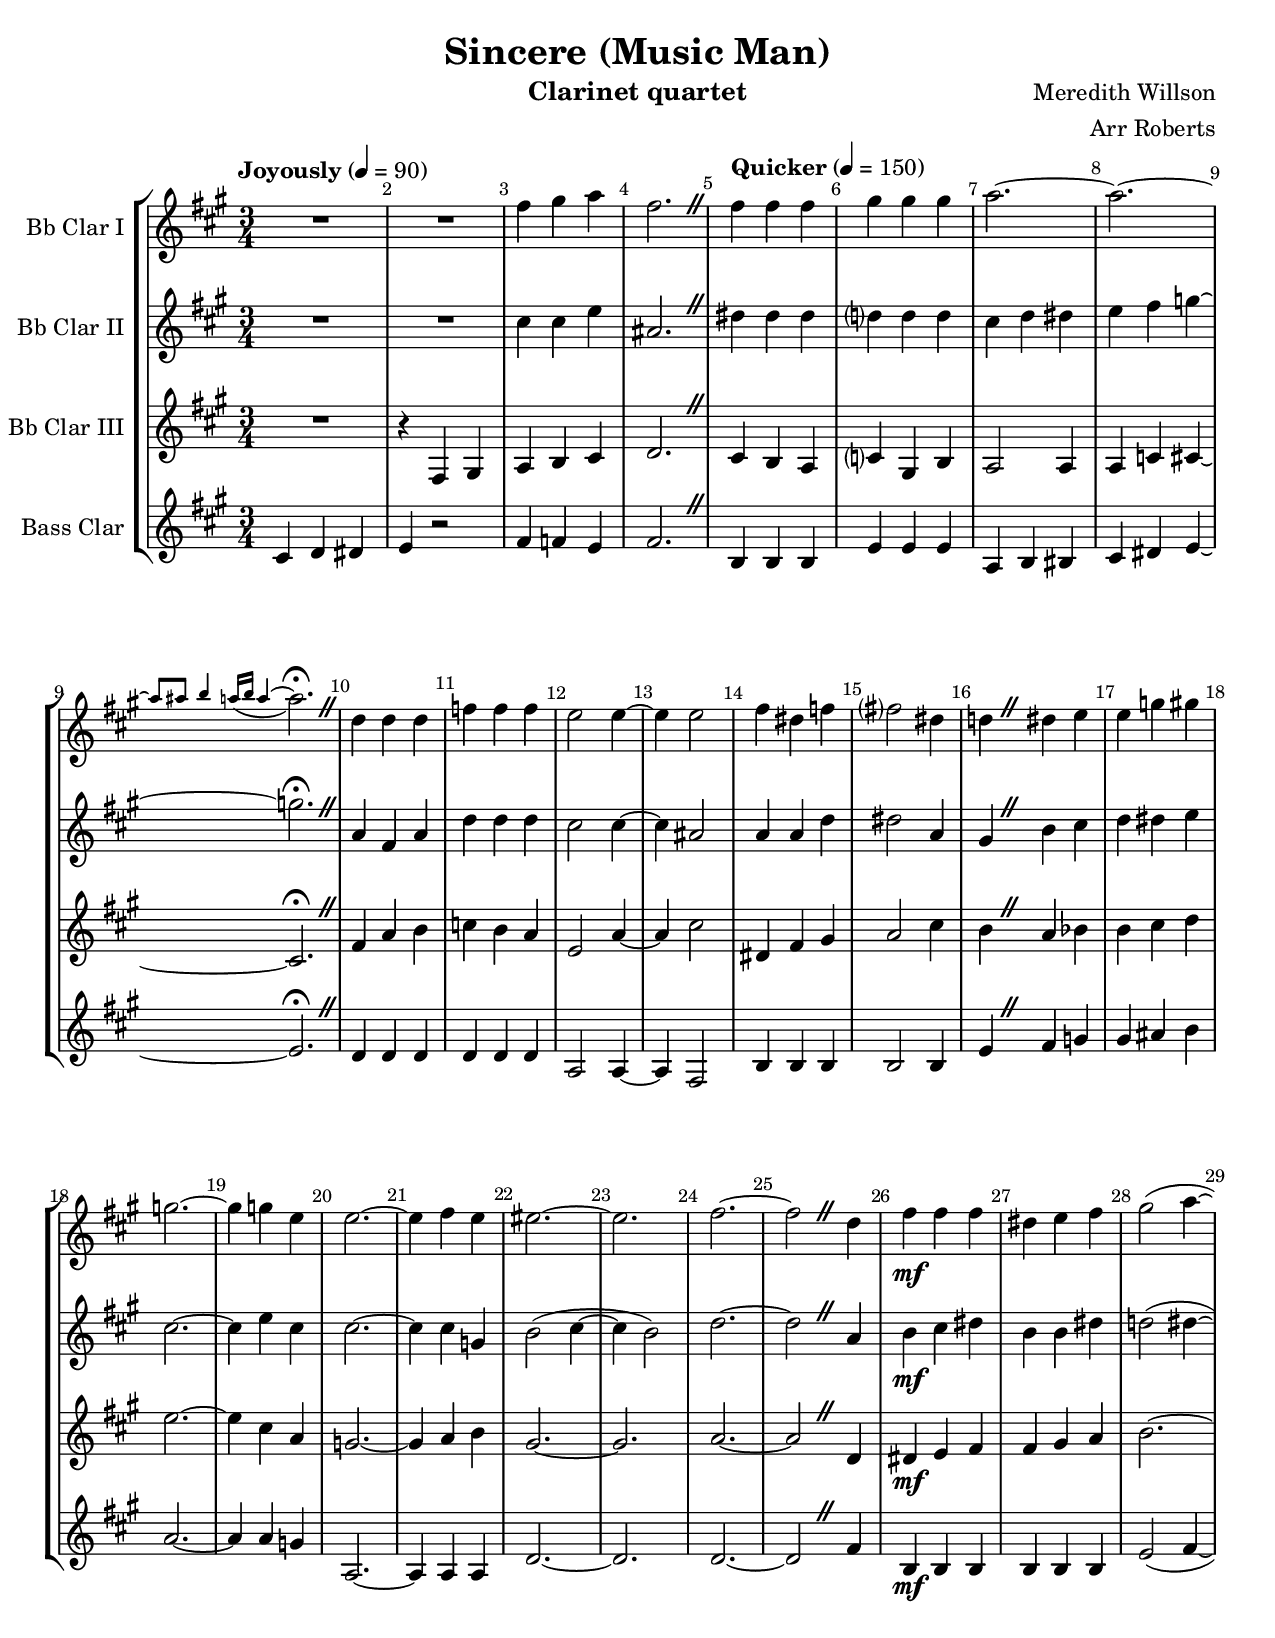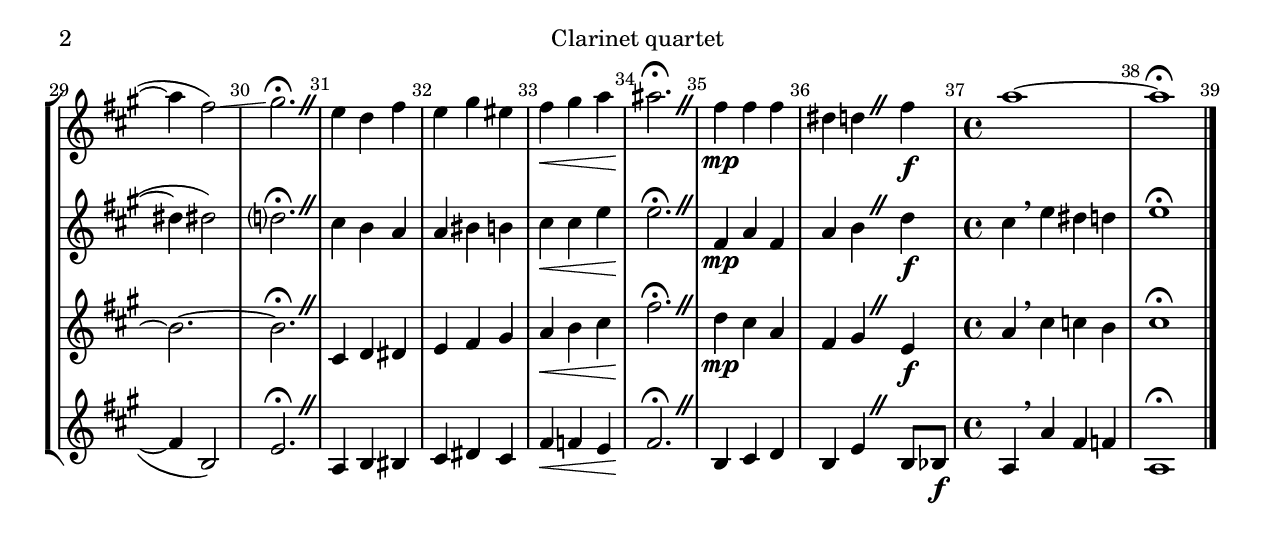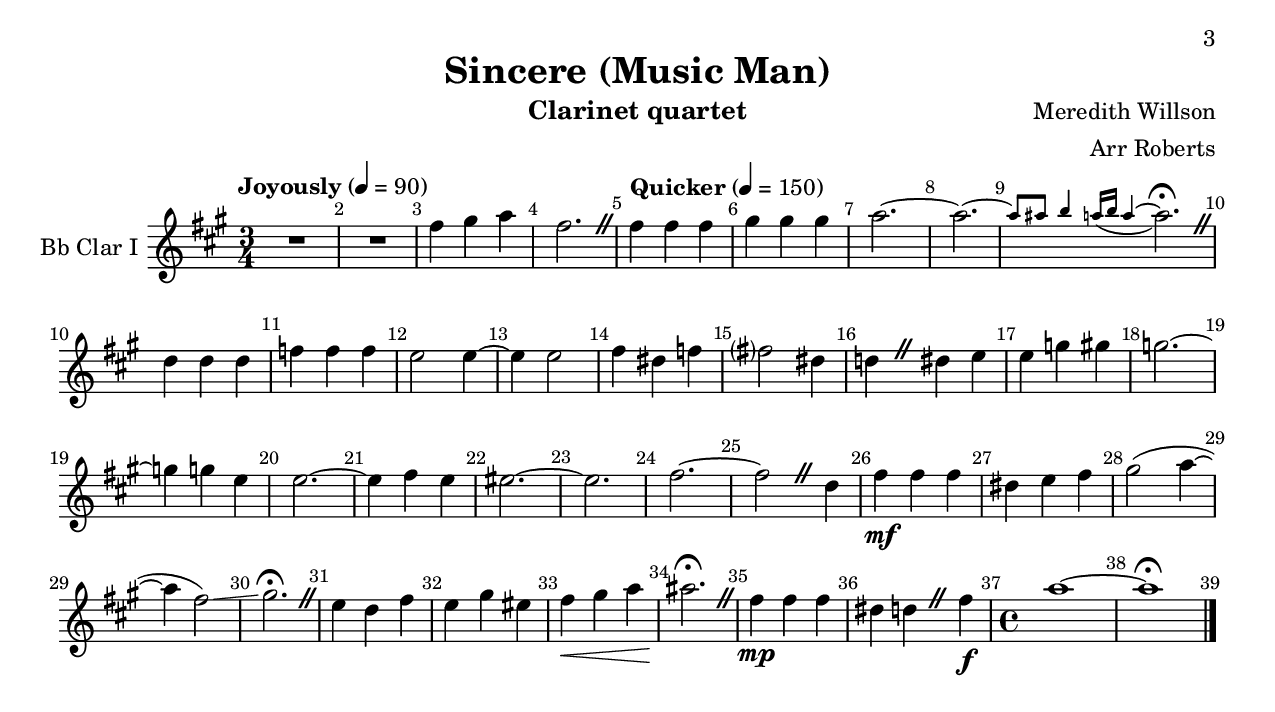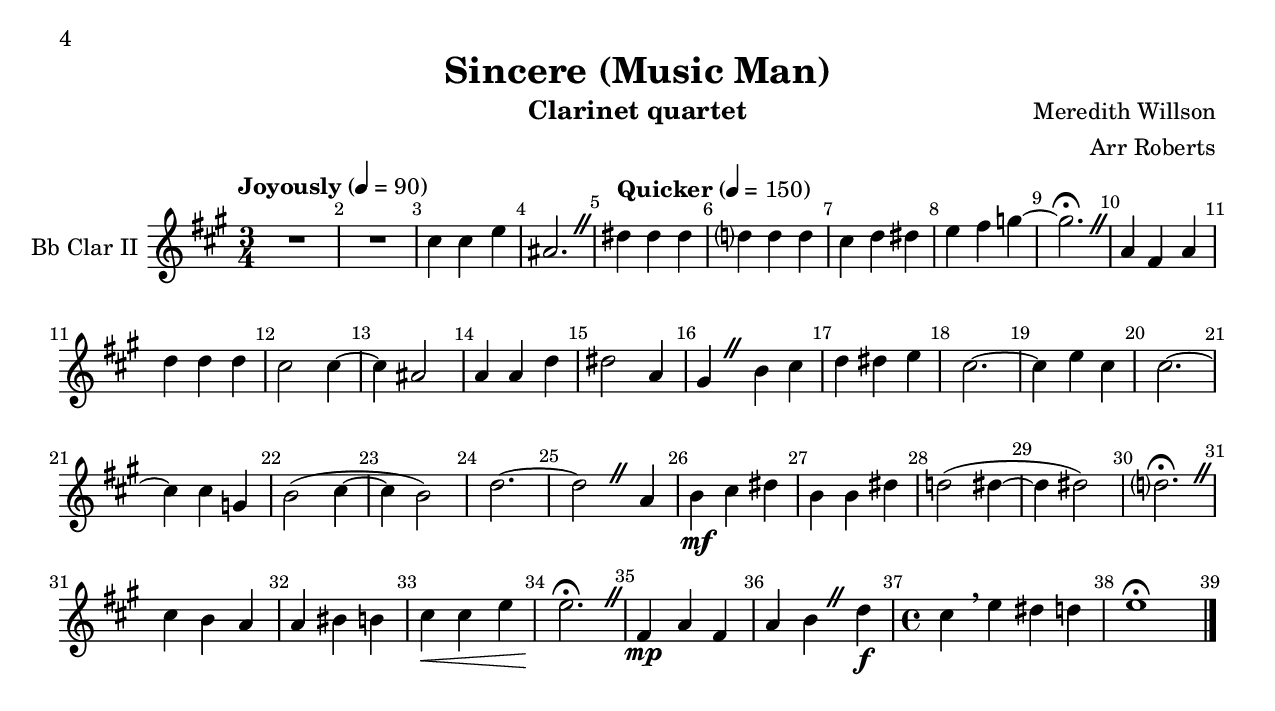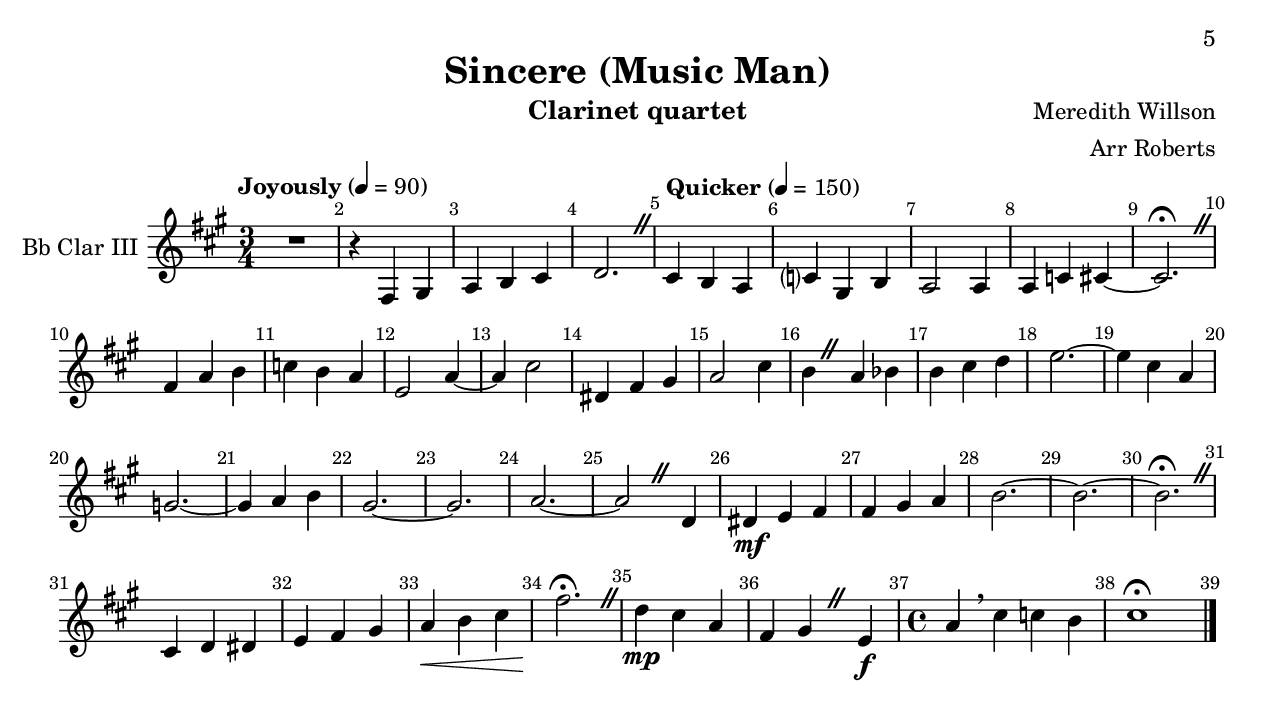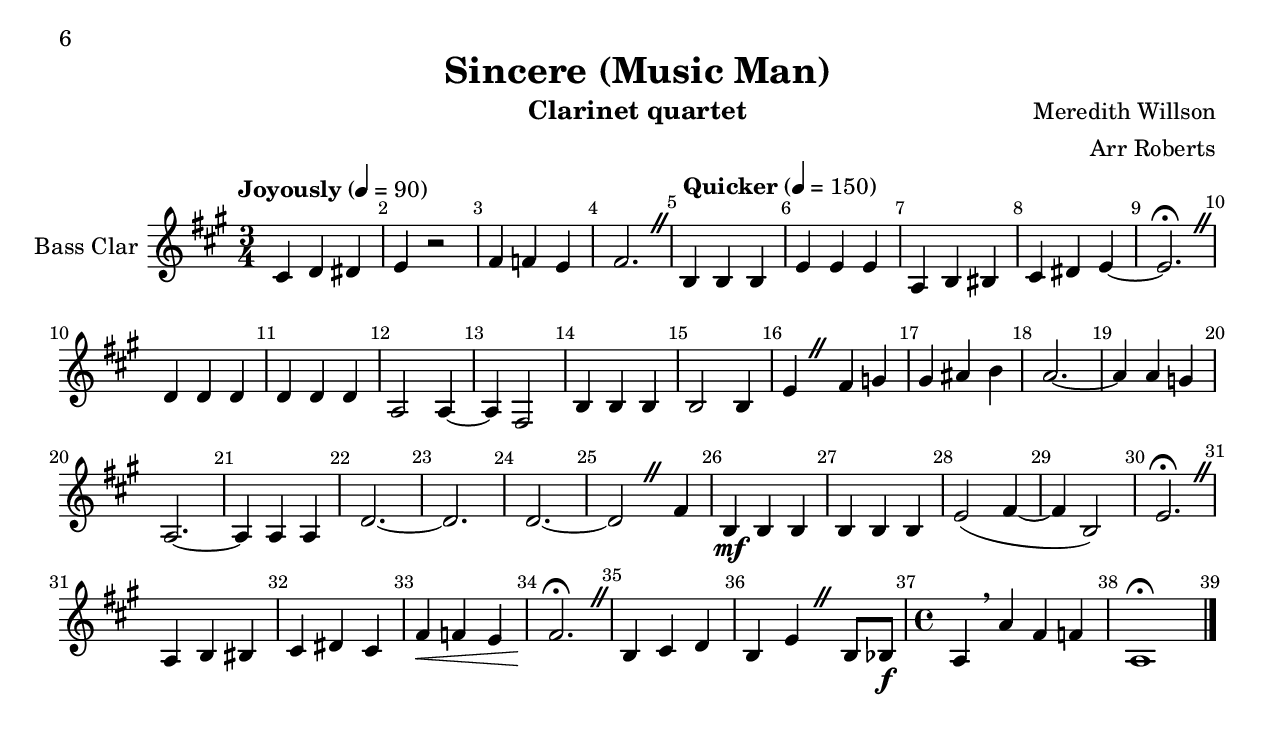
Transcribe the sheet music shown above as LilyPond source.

\version "2.16.0"
\include "english.ly"

\paper {
  #(set-paper-size "letter")
}

simile = \markup { \italic simile }
subMp = \markup { sub \dynamic mp }
rall = \markup { \italic rall... }
atempo = \markup { \italic { a tempo } }


prefix = {
  \time 3/4
  \tempo "Joyously" 4=90
  \clef treble \key a \major
  \override Score.BarNumber #'break-visibility = #all-visible
  \override Score.BarNumber #'self-alignment-X = #0
  \override Score.BarNumber #'self-alignment-Y = #1
  \override MultiMeasureRest #'expand-limit = #1
  \set Score.markFormatter = #format-mark-box-letters
}

skeleton = {
    \override BreathingSign.text = \markup { \musicglyph #"scripts.caesura.straight" } 
%    s2.*34 \bar "||" \mark \default
    s2.*4 \tempo "Quicker" 4=150
    s2.*32 
    \override BreathingSign.text = \markup { \musicglyph #"scripts.rcomma" } 
    s1*2 \bar "|."
}

\parallelMusic  #'(clarA clarB clarC clarBass) {

    % How can there be any sin in sincere

    R2. |
    R2. |
    R2. |
    cs4 d ds4 |

    R2. |
    R2. |
    r4 fs gs |
    e4 r2 |

    fs4 gs4 a4 |
    cs4 cs e |
    a4 b cs |
    fs4 f e |

    fs2. \breathe |
    as,2. \breathe |
    d2. \breathe |
    fs2. \breathe |

    % Where is the good in good bye

    fs4 fs fs |
    ds4 ds ds |
    cs4 b a |
    b,4 b b |

    gs4 gs gs |
    d?4 d d |
    c?4 gs b |
    e4 e e |

    a2.~ |
    cs4 d ds |
    a2 a4 |
    a,4 b bs |

    a2.~ |
    e4 fs g~ |
    a4 c cs~ |
    cs4 ds e~ |

    \grace { a8[ as8] b4 a16[( b16] a4~ } a2.) \fermata \breathe |
    g2.\fermata \breathe |
    cs2.\fermata \breathe |
    e2.\fermata \breathe |
   
    % Your apprehensions confuse me dear

    d,4 d d |
    a,4 fs a |
    fs4 a b |
    d4 d d |

    f4 f f |
    d4 d d |
    c b a |
    d d d |

    e2 e4~ |
    cs2 cs4~ | 
    e2 a4~ |
    a2 a4~ |

    e4 e2 |
    cs4 as2 |
    a4 cs2 |
    a4 fs2 |

    % Puzzle and mystify tell me why tell me

    fs4 ds f |
    a4 a d |
    ds,4 fs gs |
    b4 b b |

    fs?2 ds4 |
    ds2 a4 |
    a2 cs4 |
    b2 b4 |

    d!4 \breathe ds e |
    gs4 \breathe b cs |
    b4 \breathe a bf |
    e4 \breathe fs g |

    e4 g gs |
    d4 ds e |
    b4 cs d |
    gs4 as b |

    % What can be fare in farewell dear

    g2.~ |
    cs2.~ |
    e2.~ |
    a2.~ |

    g4 g e |
    cs4 e cs |
    e4 cs a |
    a4 a g |

    e2.~ |
    cs2.~ |
    g2.~ |
    a,2.~ |

    e4 fs e |
    cs4 cs g |
    g4 a b |
    a4 a a |

    es2.~ |
    b2( cs4~ |
    gs2.~ |
    d2.~ |

    es2. |
    cs4 b2) |
    gs2. |
    d2. |
    
    fs2.~ |
    d2.~ |
    a2.~ |
    d2.~ |
    
    fs2 \breathe d4 |
    d2 \breathe a4 |
    a2 \breathe d,4 |
    d2 \breathe fs4 |

    % While one single star shines above?

    fs4\mf fs fs |
    b4\mf cs ds |
    ds4\mf e fs |
    b,4\mf b b |

    ds4 e fs |
    b4 b ds |
    fs4 gs a |
    b4 b b |

    gs2( a4~ |
    d!2( ds4~ |
    b2.~ |
    e2( fs4~ |

    a4 fs2)\glissando |
    ds4 ds2) |
    b2.~ |
    fs4 b,2) |

    gs2. \fermata \breathe |
    d?2. \fermata \breathe |
    b2. \fermata \breathe |
    e2. \fermata \breathe |

    % How can there be any sin in sincere?

    e4 d fs |
    cs b a |
    cs, d ds |
    a, b bs |

    e4 gs es |
    a4 bs b |
    e4 fs gs |
    cs4 ds cs |

    fs4\< gs a |
    cs4\< cs e |
    a4\< b cs |
    fs4\< f e |

    as2.\!\fermata \breathe |
    e2.\!\fermata \breathe |
    fs2.\!\fermata \breathe |
    fs2.\!\fermata \breathe |

    % Aren't we sincerely in love?

    fs4\mp fs fs |
    fs,4\mp a fs |
    d4\mp cs a |
    b,4 cs d |

    ds4 d \breathe fs\f |
    a4 b \breathe d\f |
    fs4 gs \breathe e\f |
    b4 e \breathe b8 bf\f |

    \time 4/4 a1~ |
    \time 4/4 cs4 \breathe e ds d |
    \time 4/4 a4 \breathe cs c b |
    \time 4/4 a4 \breathe a' fs f |

    a1\fermata |
    e1\fermata |
    cs1\fermata |
    a,1\fermata |

}



\header {
  title = "Sincere (Music Man)"
  instrument = "Clarinet quartet"
  composer = "Meredith Willson"
  arranger = "Arr Roberts"
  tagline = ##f
}



%
% Define the parts.
%

% Clarinet I

clarI = {
  \set Staff.instrumentName = #"Bb Clar I "
  \set Staff.midiInstrument = #"clarinet"

  \prefix
  << \skeleton \relative c'' \clarA >>
}

% Clarinet II

clarII = {
  \set Staff.instrumentName = #"Bb Clar II "
  \set Staff.midiInstrument = #"clarinet"

  \prefix
  << \skeleton  \relative c'' \clarB >>
}

% Clarinet III

clarIII = {
  \set Staff.instrumentName = #"Bb Clar III "
  \set Staff.midiInstrument = #"clarinet"

  \prefix
  << \skeleton  \relative c \clarC >>
}

% Bass Clarinet

bassClar = {
  \set Staff.instrumentName = #"Bass Clar "
  \set Staff.midiInstrument = #"clarinet"

  \prefix
  << \skeleton  \relative c' \clarBass >>
}


%
% Put them all together.
%

parts = {
  <<
     \tag #'clr1  \new Staff  \transpose c  c  \clarI
     \tag #'clr2  \new Staff  \transpose c  c  \clarII
     \tag #'clr3  \new Staff  \transpose c  c  \clarIII
     \tag #'bass  \new Staff  \transpose c  c  \bassClar
  >>
}


%
% Define the things that print.
%

\score {
  % Do I need << >> around this line?
  \context StaffGroup = "quartet" \parts 
  \midi { 
    \context { 
      \Score tempoWholesPerMinute = #(ly:make-moment 160 8) 
    }
  }
  \layout { }
}

\bookpart { \score { \keepWithTag #'clr1 \parts } }
\bookpart { \score { \keepWithTag #'clr2 \parts } }
\bookpart { \score { \keepWithTag #'clr3 \parts } }
\bookpart { \score { \keepWithTag #'bass \parts } }

